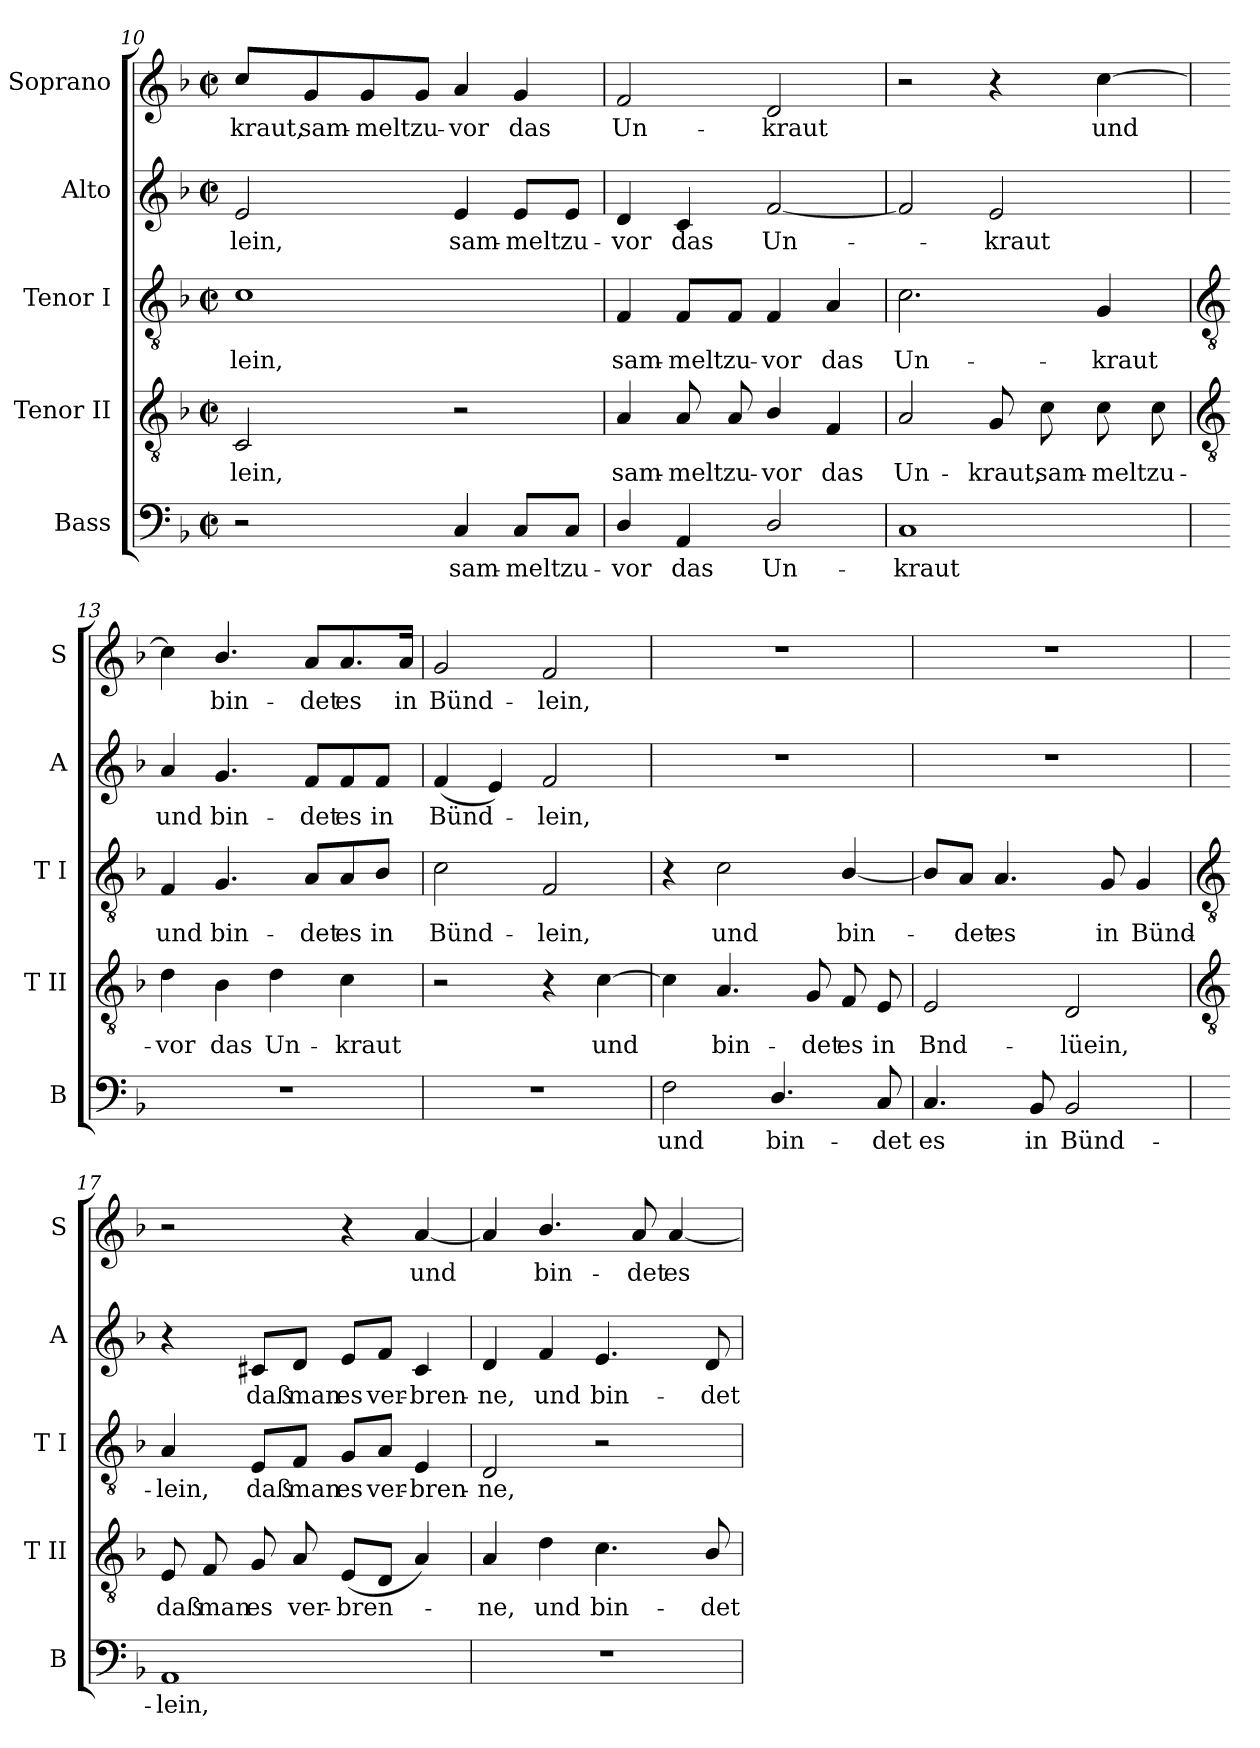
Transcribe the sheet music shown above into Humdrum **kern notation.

**kern	**text	**kern	**text	**kern	**text	**kern	**text	**kern	**text
*part5	*part5	*part4	*part4	*part3	*part3	*part2	*part2	*part1	*part1
*staff5	*staff5	*staff4	*staff4	*staff3	*staff3	*staff2	*staff2	*staff1	*staff1
*I"Bass	*	*I"Tenor II	*	*I"Tenor I	*	*I"Alto	*	*I"Soprano	*
*I'B	*	*I'T II	*	*I'T I	*	*I'A	*	*I'S	*
*clefF4	*	*clefGv2	*	*clefGv2	*	*clefG2	*	*clefG2	*
*k[b-]	*	*k[b-]	*	*k[b-]	*	*k[b-]	*	*k[b-]	*
*F:	*	*F:	*	*F:	*	*F:	*	*F:	*
*M2/2	*	*M2/2	*	*M2/2	*	*M2/2	*	*M2/2	*
*met(c|)	*	*met(c|)	*	*met(c|)	*	*met(c|)	*	*met(c|)	*
=10	=10	=10	=10	=10	=10	=10	=10	=10	=10
!	!	!	!LO:LY:b	!	!LO:LY:b	!	!LO:LY:b	!	!LO:LY:b
2r	.	2C	-lein,	1c	lein,	2e	-lein,	8cc/L	-kraut,
!	!	!	!	!	!	!	!	!	!LO:LY:b
.	.	.	.	.	.	.	.	8g/	sam-
!	!	!	!	!	!	!	!	!	!LO:LY:b
.	.	.	.	.	.	.	.	8g/	-melt
!	!	!	!	!	!	!	!	!	!LO:LY:b
.	.	.	.	.	.	.	.	8g/J	zu-
!	!LO:LY:b	!	!	!	!	!	!LO:LY:b	!	!LO:LY:b
4C	sam-	2r	.	.	.	4e	sam-	4a	-vor
!	!LO:LY:b	!	!	!	!	!	!LO:LY:b	!	!LO:LY:b
8C/L	-melt	.	.	.	.	8e/L	-melt	4g	das
!	!LO:LY:b	!	!	!	!	!	!LO:LY:b	!	!
8C/J	zu-	.	.	.	.	8e/J	zu-	.	.
=11	=11	=11	=11	=11	=11	=11	=11	=11	=11
!	!LO:LY:b	!	!LO:LY:b	!	!LO:LY:b	!	!LO:LY:b	!	!LO:LY:b
4D/	-vor	4A	sam-	4F	sam-	4d	-vor	2f	Un-
!	!LO:LY:b	!	!LO:LY:b	!	!LO:LY:b	!	!LO:LY:b	!	!
4AA	das	8A	-melt	8F/L	-melt	4c	das	.	.
!	!	!	!LO:LY:b	!	!LO:LY:b	!	!	!	!
.	.	8A	zu-	8F/J	zu-	.	.	.	.
!	!LO:LY:b	!	!LO:LY:b	!	!LO:LY:b	!	!LO:LY:b	!	!LO:LY:b
2D/	Un-	4B-/	-vor	4F	-vor	[2f	Un-	2d	-kraut
!	!	!	!LO:LY:b	!	!LO:LY:b	!	!	!	!
.	.	4F	das	4A	das	.	.	.	.
=12	=12	=12	=12	=12	=12	=12	=12	=12	=12
!	!LO:LY:b	!	!LO:LY:b	!	!LO:LY:b	!	!	!	!
1C	-kraut	2A	Un-	2.c	Un-	2f]	.	2r	.
!	!	!	!LO:LY:b	!	!	!	!LO:LY:b	!	!
.	.	8G	-kraut,	.	.	2e	kraut	4r	.
!	!	!	!LO:LY:b	!	!	!	!	!	!
.	.	8c	sam-	.	.	.	.	.	.
!	!	!	!LO:LY:b	!	!LO:LY:b	!	!	!	!LO:LY:b
.	.	8c	-melt	4G	-kraut	.	.	[4cc	und
!	!	!	!LO:LY:b	!	!	!	!	!	!
.	.	8c	zu-	.	.	.	.	.	.
!!LO:LB:g=z
=13	=13	=13	=13	=13	=13	=13	=13	=13	=13
*	*	*clefGv2	*	*clefGv2	*	*	*	*	*
!	!	!	!LO:LY:b	!	!LO:LY:b	!	!LO:LY:b	!	!
1r	.	4d	-vor	4F	und	4a	und	4cc]	.
!	!	!	!LO:LY:b	!	!LO:LY:b	!	!LO:LY:b	!	!LO:LY:b
.	.	4B-	das	4.G	bin-	4.g	bin-	4.b-/	bin-
!	!	!	!LO:LY:b	!	!	!	!	!	!
.	.	4d	Un-	.	.	.	.	.	.
!	!	!	!	!	!LO:LY:b	!	!LO:LY:b	!	!LO:LY:b
.	.	.	.	8A/L	-det	8f/L	-det	8a/L	-det
!	!	!	!LO:LY:b	!	!LO:LY:b	!	!LO:LY:b	!	!LO:LY:b
.	.	4c	-kraut	8A/	es	8f/	es	8.a/	es
!	!	!	!	!	!LO:LY:b	!	!LO:LY:b	!	!
.	.	.	.	8B-/J	in	8f/J	in	.	.
!	!	!	!	!	!	!	!	!	!LO:LY:b
.	.	.	.	.	.	.	.	16a/Jk	in
=14	=14	=14	=14	=14	=14	=14	=14	=14	=14
!	!	!	!	!	!LO:LY:b	!	!LO:LY:b	!	!LO:LY:b
1r	.	2r	.	2c	Bünd-	(<4f	Bünd-	2g	Bünd-
.	.	.	.	.	.	4e)	.	.	.
!	!	!	!	!	!LO:LY:b	!	!LO:LY:b	!	!LO:LY:b
.	.	4r	.	2F	-lein,	2f	lein,	2f	-lein,
!	!	!	!LO:LY:b	!	!	!	!	!	!
.	.	[4c	und	.	.	.	.	.	.
=15	=15	=15	=15	=15	=15	=15	=15	=15	=15
!	!LO:LY:b	!	!	!	!	!	!	!	!
2F	und	4c]	.	4r	.	1r	.	1r	.
!	!	!	!LO:LY:b	!	!LO:LY:b	!	!	!	!
.	.	4.A	bin-	2c	und	.	.	.	.
!	!LO:LY:b	!	!	!	!	!	!	!	!
4.D/	bin-	.	.	.	.	.	.	.	.
!	!	!	!LO:LY:b	!	!	!	!	!	!
.	.	8G	-det	.	.	.	.	.	.
!	!	!	!LO:LY:b	!	!LO:LY:b	!	!	!	!
.	.	8F	es	[4B-/	bin-	.	.	.	.
!	!LO:LY:b	!	!LO:LY:b	!	!	!	!	!	!
8C	-det	8E	in	.	.	.	.	.	.
=16	=16	=16	=16	=16	=16	=16	=16	=16	=16
!	!LO:LY:b	!	!LO:LY:b	!	!	!	!	!	!
4.C	es	2E	Bnd-	8B-/L]	.	1r	.	1r	.
!	!	!	!	!	!LO:LY:b	!	!	!	!
.	.	.	.	8A/J	det	.	.	.	.
!	!	!	!	!	!LO:LY:b	!	!	!	!
.	.	.	.	4.A	es	.	.	.	.
!	!LO:LY:b	!	!	!	!	!	!	!	!
8BB-	in	.	.	.	.	.	.	.	.
!	!LO:LY:b	!	!LO:LY:b	!	!	!	!	!	!
2BB-	Bünd-	2D	-lüein,	.	.	.	.	.	.
!	!	!	!	!	!LO:LY:b	!	!	!	!
.	.	.	.	8G	in	.	.	.	.
!	!	!	!	!	!LO:LY:b	!	!	!	!
.	.	.	.	4G	Bünd-	.	.	.	.
!!LO:LB:g=z
=17	=17	=17	=17	=17	=17	=17	=17	=17	=17
*	*	*clefGv2	*	*clefGv2	*	*	*	*	*
!	!LO:LY:b	!	!LO:LY:b	!	!LO:LY:b	!	!	!	!
1AA	-lein,	8E	daß	4A	-lein,	4r	.	2r	.
!	!	!	!LO:LY:b	!	!	!	!	!	!
.	.	8F	man	.	.	.	.	.	.
!	!	!	!LO:LY:b	!	!LO:LY:b	!	!LO:LY:b	!	!
.	.	8G	es	8E/L	daß	8c#X/L	daß	.	.
!	!	!	!LO:LY:b	!	!LO:LY:b	!	!LO:LY:b	!	!
.	.	8A	ver-	8F/J	man	8d/J	man	.	.
!	!	!	!LO:LY:b	!	!LO:LY:b	!	!LO:LY:b	!	!
.	.	(<8EL	-bren-	8G/L	es	8e/L	es	4r	.
!	!	!	!	!	!LO:LY:b	!	!LO:LY:b	!	!
.	.	8DJ	.	8A/J	ver-	8f/J	ver-	.	.
!	!	!	!	!	!LO:LY:b	!	!LO:LY:b	!	!LO:LY:b
.	.	4A)	.	4E	-bren-	4c#	-bren-	[4a	und
=18	=18	=18	=18	=18	=18	=18	=18	=18	=18
!	!	!	!LO:LY:b	!	!LO:LY:b	!	!LO:LY:b	!	!
1r	.	4A	ne,	2D	-ne,	4d	-ne,	4a]	.
!	!	!	!LO:LY:b	!	!	!	!LO:LY:b	!	!LO:LY:b
.	.	4d	und	.	.	4f	und	4.b-/	bin-
!	!	!	!LO:LY:b	!	!	!	!LO:LY:b	!	!
.	.	4.c	bin-	2r	.	4.e	bin-	.	.
!	!	!	!	!	!	!	!	!	!LO:LY:b
.	.	.	.	.	.	.	.	8a	-det
!	!	!	!	!	!	!	!	!	!LO:LY:b
.	.	.	.	.	.	.	.	[4a	es
!	!	!	!LO:LY:b	!	!	!	!LO:LY:b	!	!
.	.	8B-/	-det	.	.	8d	-det	.	.
=	=	=	=	=	=	=	=	=	=
*-	*-	*-	*-	*-	*-	*-	*-	*-	*-
